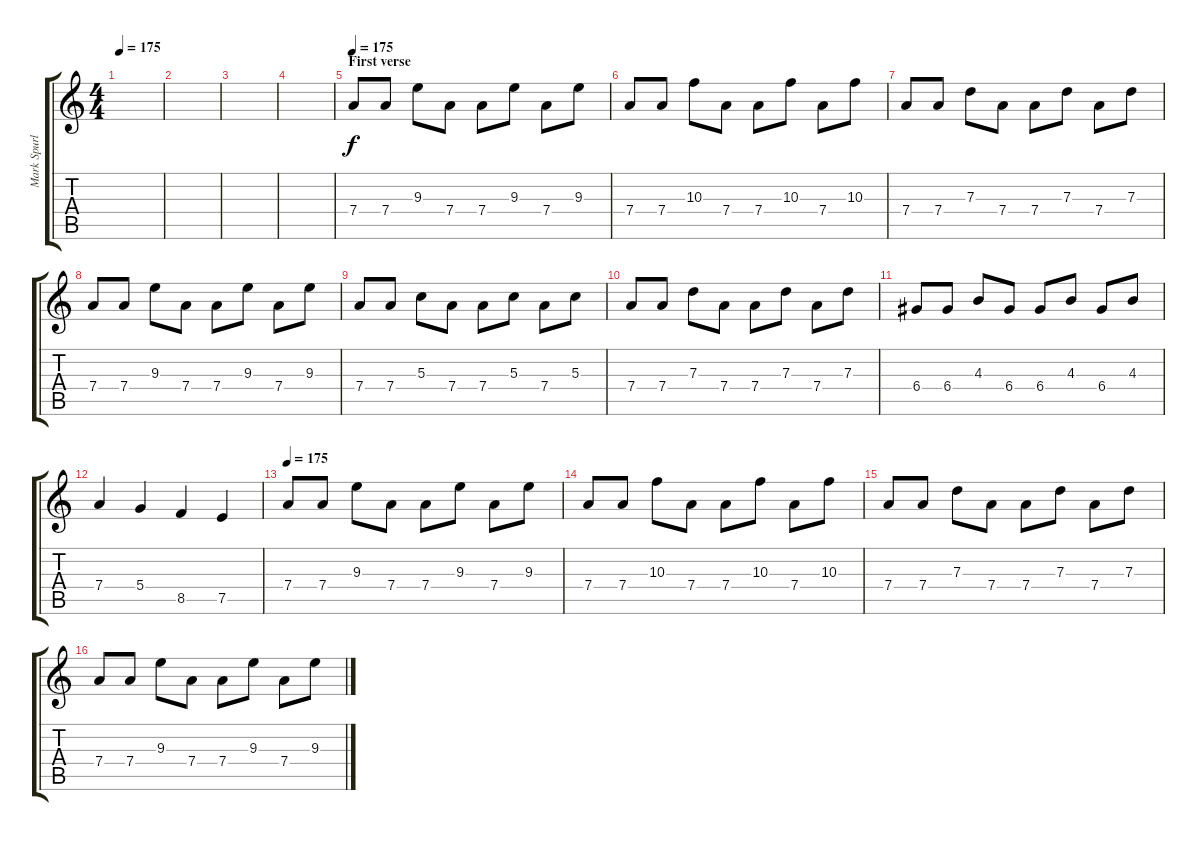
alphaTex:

\track ("Mark Spurlock" "Mark Spurl") {instrument distortionguitar}
\staff {score tabs}
\tuning (E4 B3 G3 D3 A2 E2) {hide}
\ts (4 4)
\tempo 175
\clef g2
\ks c
|
|
|
|
\section ("" "First verse")
\tempo 175
7.4.8 7.4.8 9.3.8 7.4.8 7.4.8 9.3.8 7.4.8 9.3.8 |
7.4.8 7.4.8 10.3.8 7.4.8 7.4.8 10.3.8 7.4.8 10.3.8 |
7.4.8 7.4.8 7.3.8 7.4.8 7.4.8 7.3.8 7.4.8 7.3.8 |
7.4.8 7.4.8 9.3.8 7.4.8 7.4.8 9.3.8 7.4.8 9.3.8 |
7.4.8 7.4.8 5.3.8 7.4.8 7.4.8 5.3.8 7.4.8 5.3.8 |
7.4.8 7.4.8 7.3.8 7.4.8 7.4.8 7.3.8 7.4.8 7.3.8 |
6.4.8 6.4.8 4.3.8 6.4.8 6.4.8 4.3.8 6.4.8 4.3.8 |
7.4.4 5.4.4 8.5.4 7.5.4 |
\tempo 175
7.4.8 7.4.8 9.3.8 7.4.8 7.4.8 9.3.8 7.4.8 9.3.8 |
7.4.8 7.4.8 10.3.8 7.4.8 7.4.8 10.3.8 7.4.8 10.3.8 |
7.4.8 7.4.8 7.3.8 7.4.8 7.4.8 7.3.8 7.4.8 7.3.8 |
7.4.8 7.4.8 9.3.8 7.4.8 7.4.8 9.3.8 7.4.8 9.3.8
